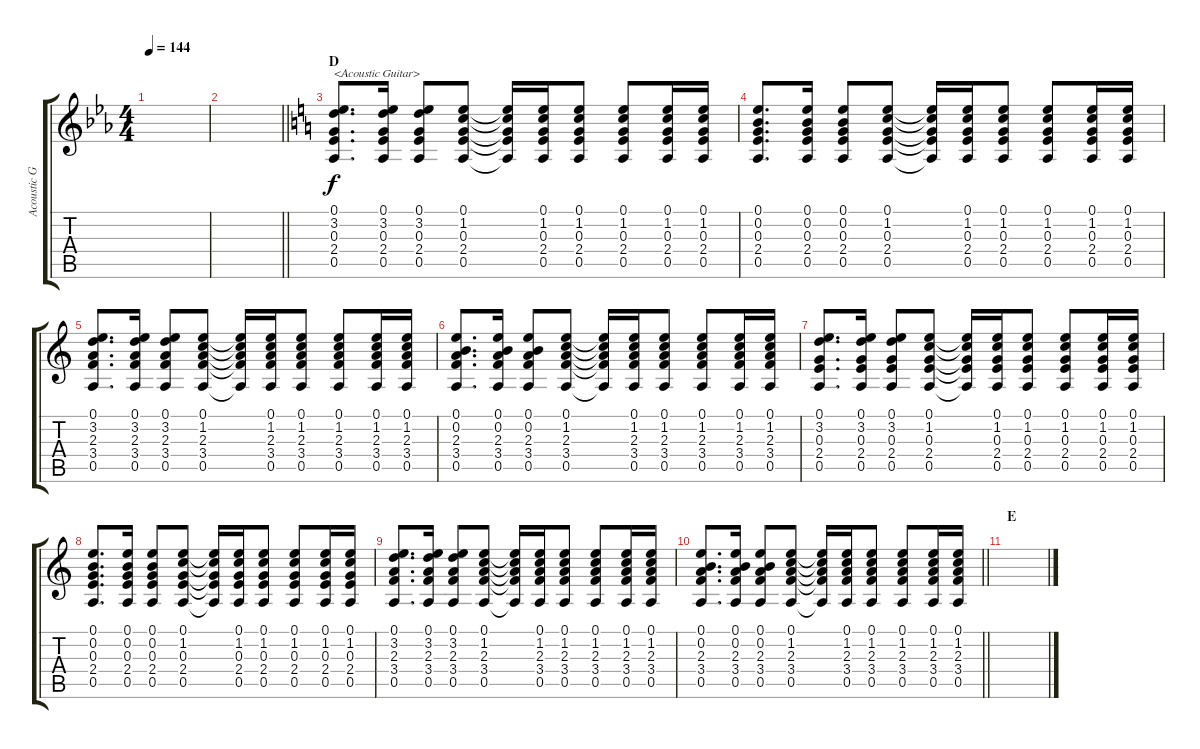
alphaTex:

\track ("Acoustic Guitar" "Acoustic G") {instrument acousticguitarsteel}
\staff {score tabs}
\tuning (E4 B3 G3 D3 A2 E2) {hide}
\ts (4 4)
\tempo 144
\clef g2
\ks eb
|
\barLineRight lightlight
|
\section ("" "D")
\ks c
(0.1 3.2 0.3 2.4 0.5).8{d txt "<Acoustic Guitar>" instrument acousticguitarsteel} (0.1 3.2 0.3 2.4 0.5).16 (0.1 3.2 0.3 2.4 0.5).8 (0.1 1.2 0.3 2.4 0.5).8 (0.1{t} 1.2{t} 0.3{t} 2.4{t} 0.5{t}).16 (0.1 1.2 0.3 2.4 0.5).16 (0.1 1.2 0.3 2.4 0.5).8 (0.1 1.2 0.3 2.4 0.5).8 (0.1 1.2 0.3 2.4 0.5).16 (0.1 1.2 0.3 2.4 0.5).16 |
(0.1 0.2 0.3 2.4 0.5).8{d} (0.1 0.2 0.3 2.4 0.5).16 (0.1 0.2 0.3 2.4 0.5).8 (0.1 1.2 0.3 2.4 0.5).8 (0.1{t} 1.2{t} 0.3{t} 2.4{t} 0.5{t}).16 (0.1 1.2 0.3 2.4 0.5).16 (0.1 1.2 0.3 2.4 0.5).8 (0.1 1.2 0.3 2.4 0.5).8 (0.1 1.2 0.3 2.4 0.5).16 (0.1 1.2 0.3 2.4 0.5).16 |
(0.1 3.2 2.3 3.4 0.5).8{d} (0.1 3.2 2.3 3.4 0.5).16 (0.1 3.2 2.3 3.4 0.5).8 (0.1 1.2 2.3 3.4 0.5).8 (0.1{t} 1.2{t} 2.3{t} 3.4{t} 0.5{t}).16 (0.1 1.2 2.3 3.4 0.5).16 (0.1 1.2 2.3 3.4 0.5).8 (0.1 1.2 2.3 3.4 0.5).8 (0.1 1.2 2.3 3.4 0.5).16 (0.1 1.2 2.3 3.4 0.5).16 |
(0.1 0.2 2.3 3.4 0.5).8{d} (0.1 0.2 2.3 3.4 0.5).16 (0.1 0.2 2.3 3.4 0.5).8 (0.1 1.2 2.3 3.4 0.5).8 (0.1{t} 1.2{t} 2.3{t} 3.4{t} 0.5{t}).16 (0.1 1.2 2.3 3.4 0.5).16 (0.1 1.2 2.3 3.4 0.5).8 (0.1 1.2 2.3 3.4 0.5).8 (0.1 1.2 2.3 3.4 0.5).16 (0.1 1.2 2.3 3.4 0.5).16 |
(0.1 3.2 0.3 2.4 0.5).8{d} (0.1 3.2 0.3 2.4 0.5).16 (0.1 3.2 0.3 2.4 0.5).8 (0.1 1.2 0.3 2.4 0.5).8 (0.1{t} 1.2{t} 0.3{t} 2.4{t} 0.5{t}).16 (0.1 1.2 0.3 2.4 0.5).16 (0.1 1.2 0.3 2.4 0.5).8 (0.1 1.2 0.3 2.4 0.5).8 (0.1 1.2 0.3 2.4 0.5).16 (0.1 1.2 0.3 2.4 0.5).16 |
(0.1 0.2 0.3 2.4 0.5).8{d} (0.1 0.2 0.3 2.4 0.5).16 (0.1 0.2 0.3 2.4 0.5).8 (0.1 1.2 0.3 2.4 0.5).8 (0.1{t} 1.2{t} 0.3{t} 2.4{t} 0.5{t}).16 (0.1 1.2 0.3 2.4 0.5).16 (0.1 1.2 0.3 2.4 0.5).8 (0.1 1.2 0.3 2.4 0.5).8 (0.1 1.2 0.3 2.4 0.5).16 (0.1 1.2 0.3 2.4 0.5).16 |
(0.1 3.2 2.3 3.4 0.5).8{d} (0.1 3.2 2.3 3.4 0.5).16 (0.1 3.2 2.3 3.4 0.5).8 (0.1 1.2 2.3 3.4 0.5).8 (0.1{t} 1.2{t} 2.3{t} 3.4{t} 0.5{t}).16 (0.1 1.2 2.3 3.4 0.5).16 (0.1 1.2 2.3 3.4 0.5).8 (0.1 1.2 2.3 3.4 0.5).8 (0.1 1.2 2.3 3.4 0.5).16 (0.1 1.2 2.3 3.4 0.5).16 |
\barLineRight lightlight
(0.1 0.2 2.3 3.4 0.5).8{d} (0.1 0.2 2.3 3.4 0.5).16 (0.1 0.2 2.3 3.4 0.5).8 (0.1 1.2 2.3 3.4 0.5).8 (0.1{t} 1.2{t} 2.3{t} 3.4{t} 0.5{t}).16 (0.1 1.2 2.3 3.4 0.5).16 (0.1 1.2 2.3 3.4 0.5).8 (0.1 1.2 2.3 3.4 0.5).8 (0.1 1.2 2.3 3.4 0.5).16 (0.1 1.2 2.3 3.4 0.5).16 |
\section ("" "E")
